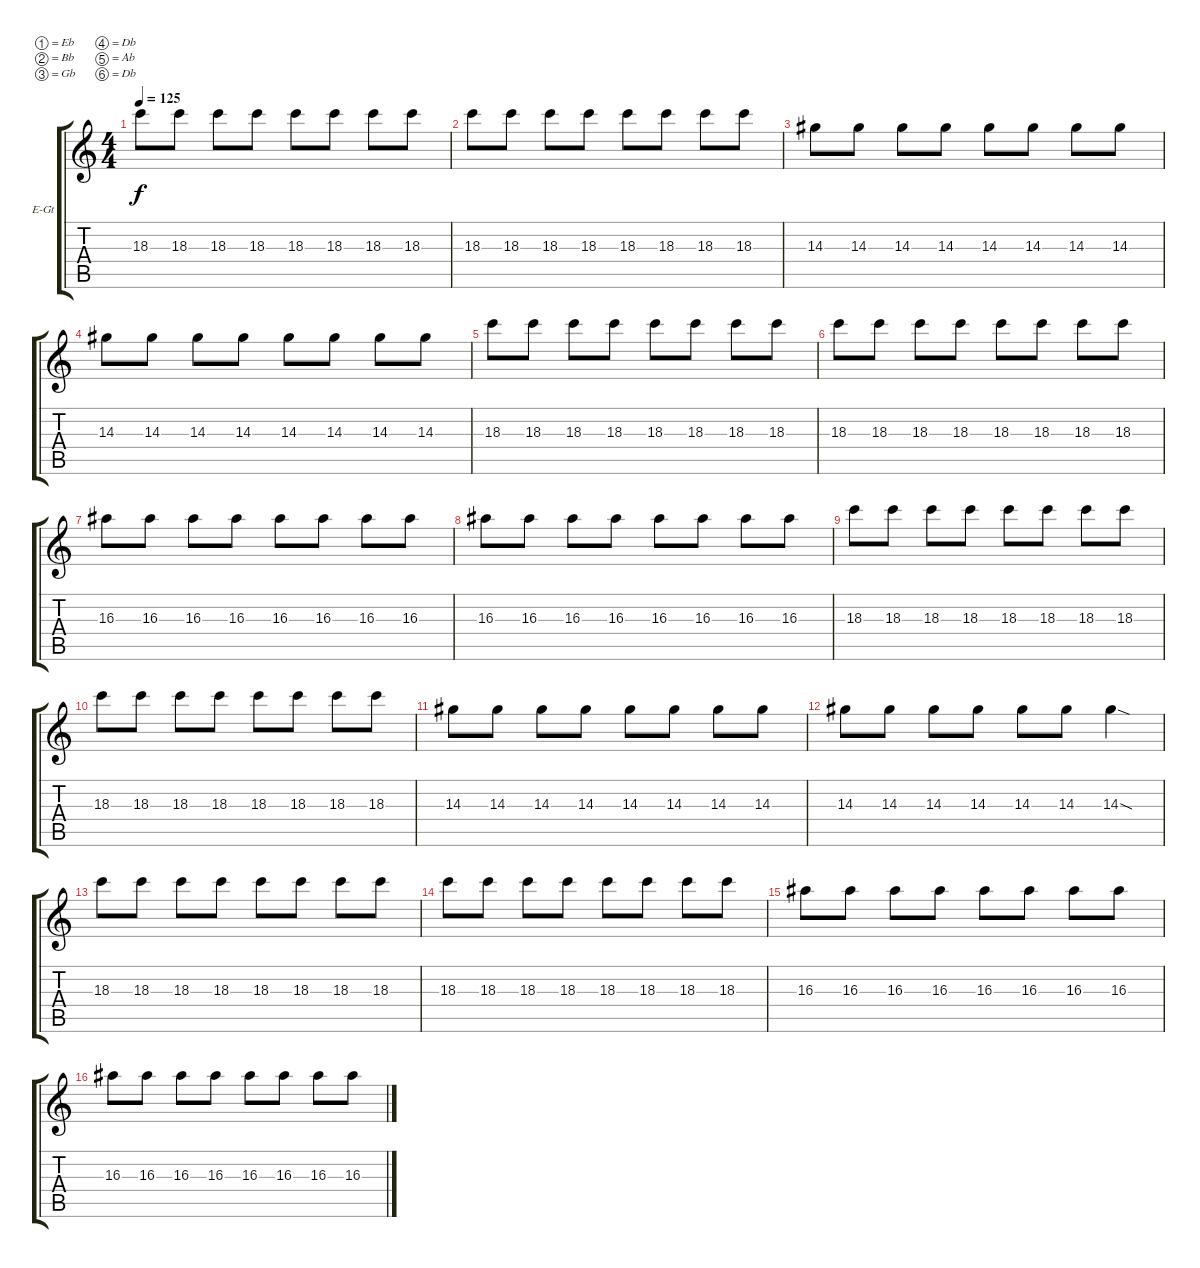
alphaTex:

\defaultSystemsLayout 4
\bracketExtendMode groupsimilarinstruments
\firstSystemTrackNameOrientation horizontal
\otherSystemsTrackNameOrientation horizontal
\track ("Alex" "E-Gt") {instrument distortionguitar}
\staff {score tabs}
\tuning (Eb4 Bb3 Gb3 Db3 Ab2 Db2)
\ts (4 4)
\tempo 125
\clef g2
\ks c
18.3.8{dy f} 18.3.8 18.3.8 18.3.8 18.3.8 18.3.8 18.3.8 18.3.8 |
18.3.8 18.3.8 18.3.8 18.3.8 18.3.8 18.3.8 18.3.8 18.3.8 |
14.3.8 14.3.8 14.3.8 14.3.8 14.3.8 14.3.8 14.3.8 14.3.8 |
14.3.8 14.3.8 14.3.8 14.3.8 14.3.8 14.3.8 14.3.8 14.3.8 |
18.3.8 18.3.8 18.3.8 18.3.8 18.3.8 18.3.8 18.3.8 18.3.8 |
18.3.8 18.3.8 18.3.8 18.3.8 18.3.8 18.3.8 18.3.8 18.3.8 |
16.3.8 16.3.8 16.3.8 16.3.8 16.3.8 16.3.8 16.3.8 16.3.8 |
16.3.8 16.3.8 16.3.8 16.3.8 16.3.8 16.3.8 16.3.8 16.3.8 |
18.3.8 18.3.8 18.3.8 18.3.8 18.3.8 18.3.8 18.3.8 18.3.8 |
18.3.8 18.3.8 18.3.8 18.3.8 18.3.8 18.3.8 18.3.8 18.3.8 |
14.3.8 14.3.8 14.3.8 14.3.8 14.3.8 14.3.8 14.3.8 14.3.8 |
14.3.8 14.3.8 14.3.8 14.3.8 14.3.8 14.3.8 14.3{sod}.4 |
18.3.8 18.3.8 18.3.8 18.3.8 18.3.8 18.3.8 18.3.8 18.3.8 |
18.3.8 18.3.8 18.3.8 18.3.8 18.3.8 18.3.8 18.3.8 18.3.8 |
16.3.8 16.3.8 16.3.8 16.3.8 16.3.8 16.3.8 16.3.8 16.3.8 |
16.3.8 16.3.8 16.3.8 16.3.8 16.3.8 16.3.8 16.3.8 16.3.8
